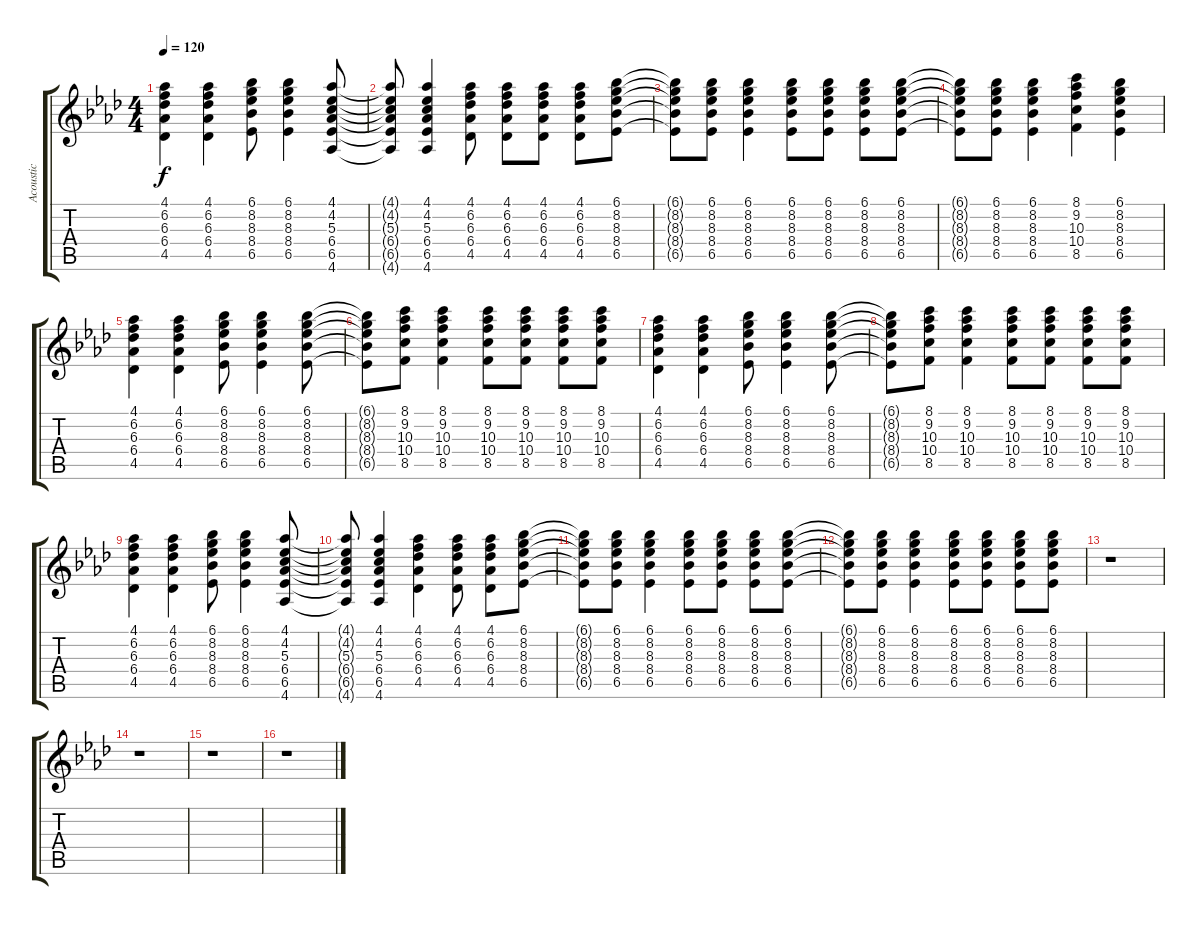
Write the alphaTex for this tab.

\track ("Acoustic" "Acoustic") {instrument acousticguitarsteel}
\staff {score tabs}
\tuning (E4 B3 G3 D3 A2 E2) {hide}
\ts (4 4)
\tempo 120
\clef g2
\ks ab
(4.1 6.2 6.3 6.4 4.5).4{dy f} (4.1 6.2 6.3 6.4 4.5).4 (6.1 8.2 8.3 8.4 6.5).8 (6.1 8.2 8.3 8.4 6.5).4 (4.1 4.2 5.3 6.4 6.5 4.6).8 |
(4.1{t} 4.2{t} 5.3{t} 6.4{t} 6.5{t} 4.6{t}).8 (4.1 4.2 5.3 6.4 6.5 4.6).4 (4.1 6.2 6.3 6.4 4.5).8 (4.1 6.2 6.3 6.4 4.5).8 (4.1 6.2 6.3 6.4 4.5).8 (4.1 6.2 6.3 6.4 4.5).8 (6.1 8.2 8.3 8.4 6.5).8 |
(6.1{t} 8.2{t} 8.3{t} 8.4{t} 6.5{t}).8 (6.1 8.2 8.3 8.4 6.5).8 (6.1 8.2 8.3 8.4 6.5).4 (6.1 8.2 8.3 8.4 6.5).8 (6.1 8.2 8.3 8.4 6.5).8 (6.1 8.2 8.3 8.4 6.5).8 (6.1 8.2 8.3 8.4 6.5).8 |
(6.1{t} 8.2{t} 8.3{t} 8.4{t} 6.5{t}).8 (6.1 8.2 8.3 8.4 6.5).8 (6.1 8.2 8.3 8.4 6.5).4 (8.1 9.2 10.3 10.4 8.5).4 (6.1 8.2 8.3 8.4 6.5).4 |
(4.1 6.2 6.3 6.4 4.5).4 (4.1 6.2 6.3 6.4 4.5).4 (6.1 8.2 8.3 8.4 6.5).8 (6.1 8.2 8.3 8.4 6.5).4 (6.1 8.2 8.3 8.4 6.5).8 |
(6.1{t} 8.2{t} 8.3{t} 8.4{t} 6.5{t}).8 (8.1 9.2 10.3 10.4 8.5).8 (8.1 9.2 10.3 10.4 8.5).4 (8.1 9.2 10.3 10.4 8.5).8 (8.1 9.2 10.3 10.4 8.5).8 (8.1 9.2 10.3 10.4 8.5).8 (8.1 9.2 10.3 10.4 8.5).8 |
(4.1 6.2 6.3 6.4 4.5).4 (4.1 6.2 6.3 6.4 4.5).4 (6.1 8.2 8.3 8.4 6.5).8 (6.1 8.2 8.3 8.4 6.5).4 (6.1 8.2 8.3 8.4 6.5).8 |
(6.1{t} 8.2{t} 8.3{t} 8.4{t} 6.5{t}).8 (8.1 9.2 10.3 10.4 8.5).8 (8.1 9.2 10.3 10.4 8.5).4 (8.1 9.2 10.3 10.4 8.5).8 (8.1 9.2 10.3 10.4 8.5).8 (8.1 9.2 10.3 10.4 8.5).8 (8.1 9.2 10.3 10.4 8.5).8 |
(4.1 6.2 6.3 6.4 4.5).4 (4.1 6.2 6.3 6.4 4.5).4 (6.1 8.2 8.3 8.4 6.5).8 (6.1 8.2 8.3 8.4 6.5).4 (4.1 4.2 5.3 6.4 6.5 4.6).8 |
(4.1{t} 4.2{t} 5.3{t} 6.4{t} 6.5{t} 4.6{t}).8 (4.1 4.2 5.3 6.4 6.5 4.6).4 (4.1 6.2 6.3 6.4 4.5).4 (4.1 6.2 6.3 6.4 4.5).8 (4.1 6.2 6.3 6.4 4.5).8 (6.1 8.2 8.3 8.4 6.5).8 |
(6.1{t} 8.2{t} 8.3{t} 8.4{t} 6.5{t}).8 (6.1 8.2 8.3 8.4 6.5).8 (6.1 8.2 8.3 8.4 6.5).4 (6.1 8.2 8.3 8.4 6.5).8 (6.1 8.2 8.3 8.4 6.5).8 (6.1 8.2 8.3 8.4 6.5).8 (6.1 8.2 8.3 8.4 6.5).8 |
(6.1{t} 8.2{t} 8.3{t} 8.4{t} 6.5{t}).8 (6.1 8.2 8.3 8.4 6.5).8 (6.1 8.2 8.3 8.4 6.5).4 (6.1 8.2 8.3 8.4 6.5).8 (6.1 8.2 8.3 8.4 6.5).8 (6.1 8.2 8.3 8.4 6.5).8 (6.1 8.2 8.3 8.4 6.5).8 |
r.1 |
r.1 |
r.1 |
r.1
